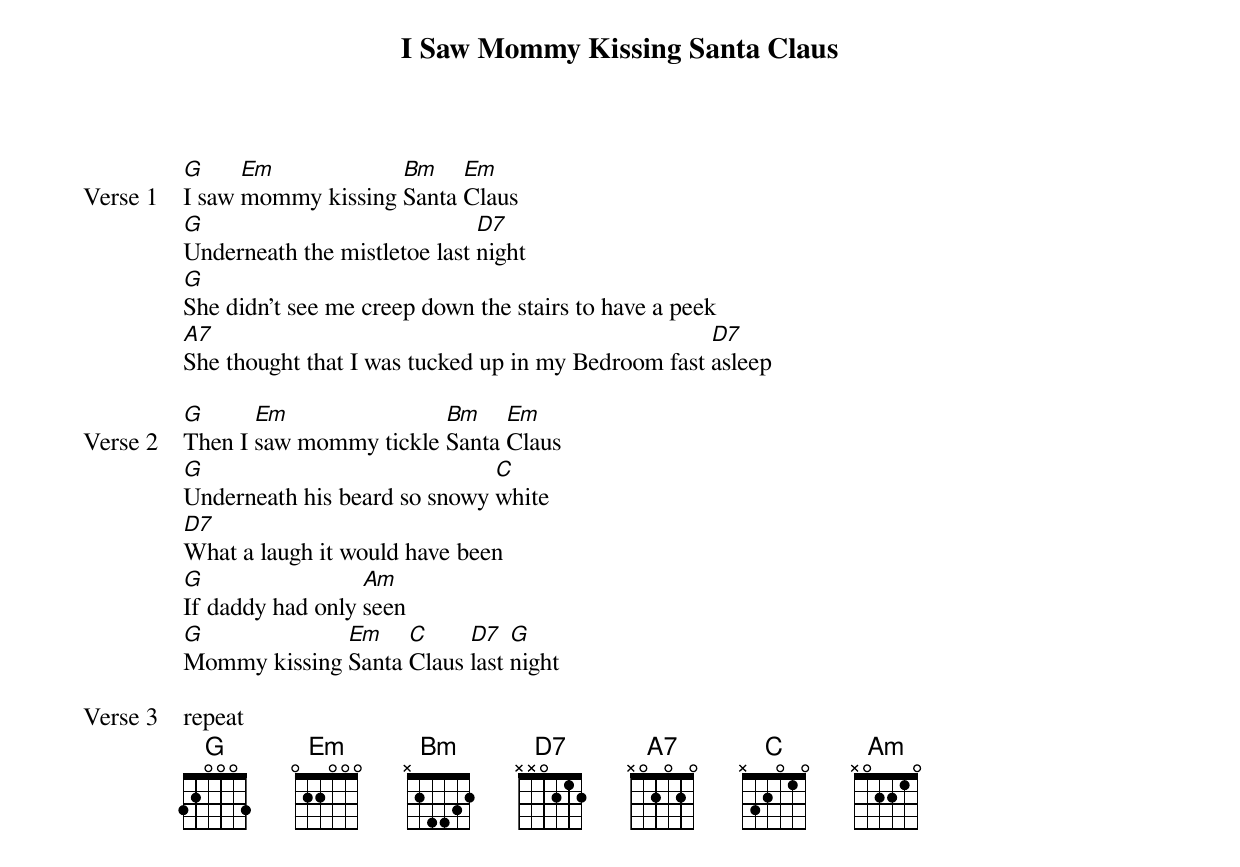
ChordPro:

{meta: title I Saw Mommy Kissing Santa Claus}
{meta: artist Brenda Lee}
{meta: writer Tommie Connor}

{start_of_verse: Verse 1}
[G]I saw [Em]mommy kissing [Bm]Santa [Em]Claus
[G]Underneath the mistletoe last [D7]night
[G]She didn't see me creep down the stairs to have a peek
[A7]She thought that I was tucked up in my Bedroom fast [D7]asleep
{end_of_verse}

{start_of_verse: Verse 2}
[G]Then I [Em]saw mommy tickle [Bm]Santa [Em]Claus
[G]Underneath his beard so snowy [C]white
[D7]What a laugh it would have been
[G]If daddy had only [Am]seen
[G]Mommy kissing [Em]Santa [C]Claus [D7]last [G]night
{end_of_verse}

{start_of_verse: Verse 3}
repeat
{end_of_verse}
